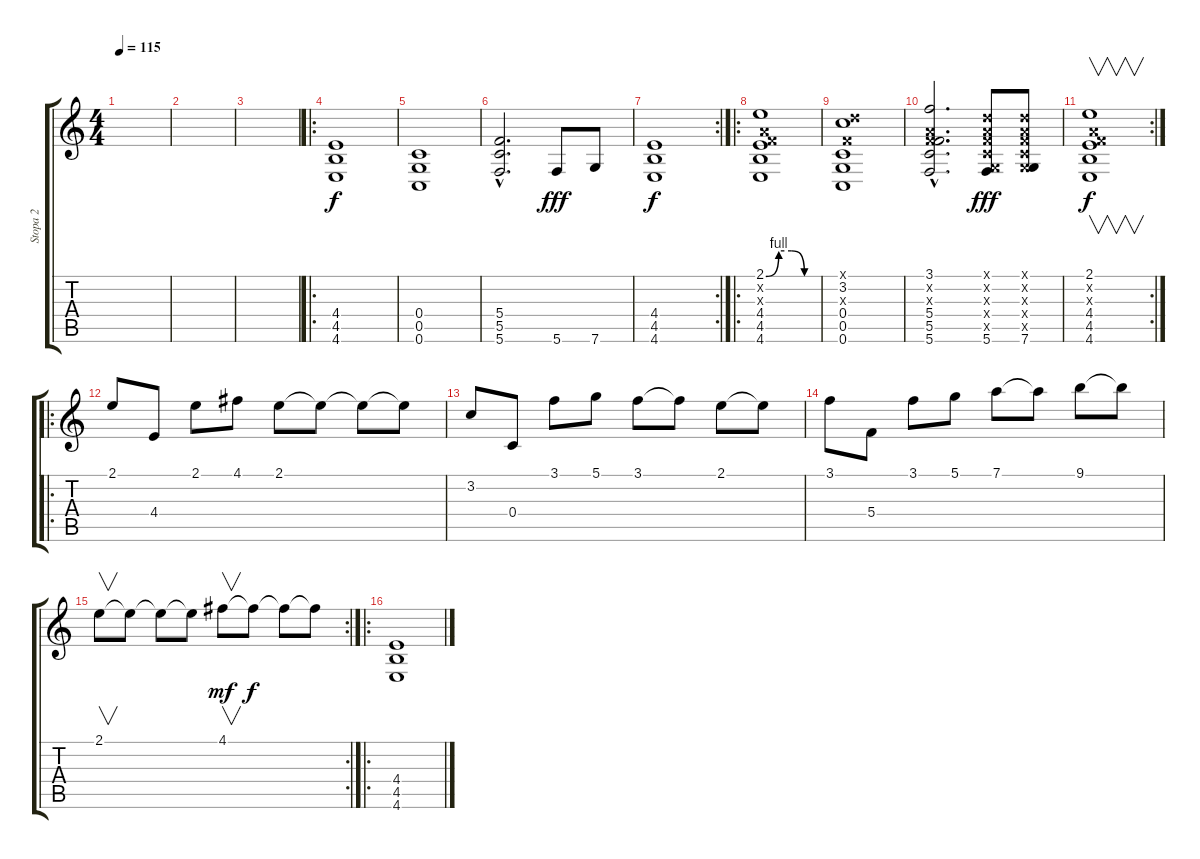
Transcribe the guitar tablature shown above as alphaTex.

\track ("Stopa 2" "Stopa 2") {instrument distortionguitar}
\staff {score tabs}
\tuning (D4 A3 F3 C3 G2 C2) {hide}
\ts (4 4)
\tempo 115
\clef g2
\ks c
|
|
|
\ro
(4.4 4.5 4.6).1{volume 11} |
(0.4 0.5 0.6).1 |
(5.4{hac} 5.5{hac} 5.6{hac}).2{d} 5.6.8{dy fff} 7.6.8 |
\rc 2
(4.4 4.5 4.6).1{dy f} |
\ro
(2.1{be (custom 0 0 15 4 30 4 45 0 60 0)} 0.2{x} 0.3{x} 4.4 4.5 4.6).1{volume 12} |
(0.1{x} 3.2 0.3{x} 0.4 0.5 0.6).1 |
(3.1{hac} 0.2{hac x} 0.3{hac x} 5.4{hac} 5.5{hac} 5.6{hac}).2{d} (0.1{x} 0.2{x} 0.3{x} 0.4{x} 0.5{x} 5.6).8{dy fff} (0.1{x} 0.2{x} 0.3{x} 0.4{x} 0.5{x} 7.6).8 |
\rc 2
(2.1 0.2{x} 0.3{x} 4.4 4.5 4.6).1{v dy f} |
\ro
2.1.8{volume 13} 4.4.8 2.1.8 4.1.8 2.1.8 2.1{t}.8 2.1{t}.8 2.1{t}.8 |
3.2.8{volume 13} 0.4.8 3.1.8 5.1.8 3.1.8 3.1{t}.8 2.1.8 2.1{t}.8 |
3.1.8{volume 13} 5.4.8 3.1.8 5.1.8 7.1.8 7.1{t}.8 9.1.8 9.1{t}.8 |
\rc 2
2.1.8{v volume 13} 2.1{t}.8 2.1{t}.8 2.1{t}.8 4.1.8{v dy mf} 4.1{t}.8{dy f} 4.1{t}.8 4.1{t}.8 |
\ro
(4.4 4.5 4.6).1
